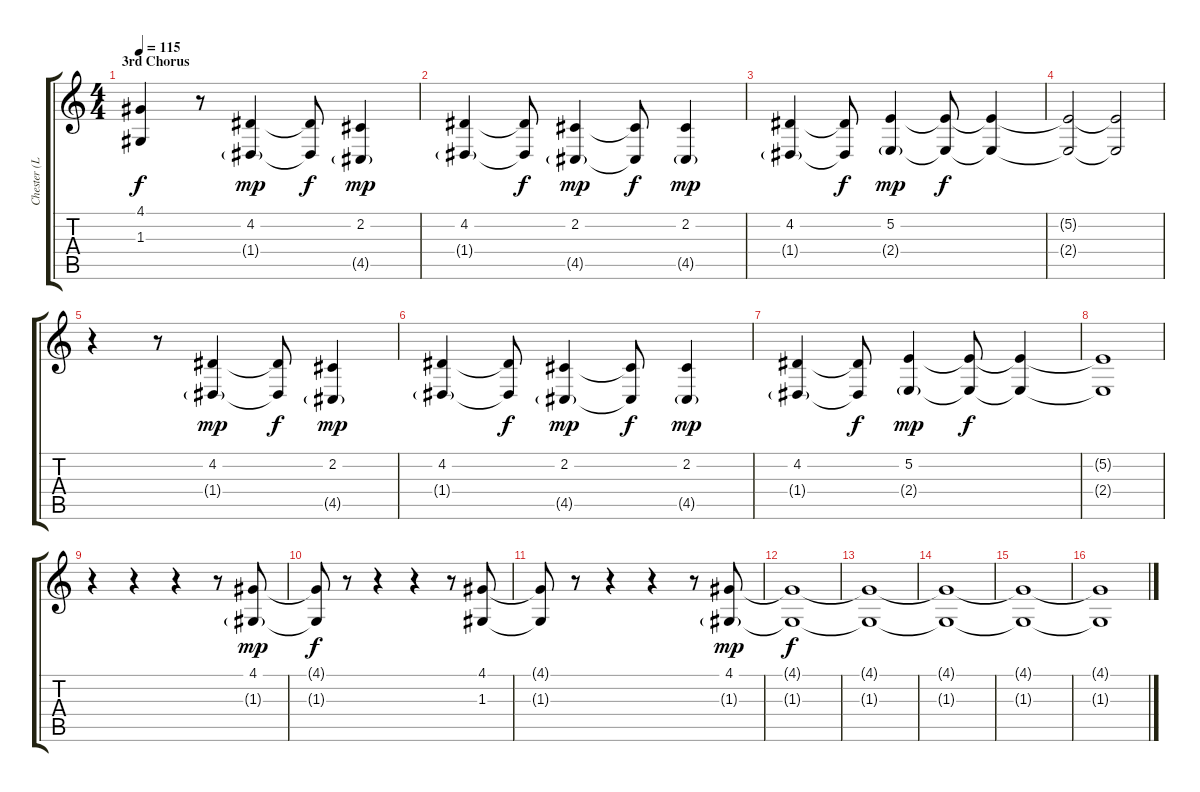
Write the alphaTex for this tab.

\track ("Chester (Lyrics)" "Chester (L") {instrument oboe}
\staff {score tabs}
\tuning (E4 B3 G3 D3 A2 E2) {hide}
\ts (4 4)
\section ("" "3rd Chorus")
\tempo 115
\clef g2
\ks c
(4.1{t} 1.3{t}).4{dy f volume 16 instrument oboe} r.8 (4.2 1.4{g}).4{dy mp} (4.2{t} 1.4{t}).8{dy f} (2.2 4.5{g}).4{dy mp} |
(4.2 1.4{g}).4 (4.2{t} 1.4{t}).8{dy f} (2.2 4.5{g}).4{dy mp} (2.2{t} 4.5{t}).8{dy f} (2.2 4.5{g}).4{dy mp} |
(4.2 1.4{g}).4 (4.2{t} 1.4{t}).8{dy f} (5.2 2.4{g}).4{dy mp} (5.2{t} 2.4{t}).8{dy f} (5.2{t} 2.4{t}).4 |
(5.2{t} 2.4{t}).2 (5.2{t} 2.4{t}).2 |
r.4{volume 16 instrument oboe} r.8 (4.2 1.4{g}).4{dy mp} (4.2{t} 1.4{t}).8{dy f} (2.2 4.5{g}).4{dy mp} |
(4.2 1.4{g}).4 (4.2{t} 1.4{t}).8{dy f} (2.2 4.5{g}).4{dy mp} (2.2{t} 4.5{t}).8{dy f} (2.2 4.5{g}).4{dy mp} |
(4.2 1.4{g}).4 (4.2{t} 1.4{t}).8{dy f} (5.2 2.4{g}).4{dy mp} (5.2{t} 2.4{t}).8{dy f} (5.2{t} 2.4{t}).4 |
(5.2{t} 2.4{t}).1 |
r.4 r.4 r.4 r.8 (4.1 1.3{g}).8{dy mp} |
(4.1{t} 1.3{t}).8{dy f} r.8 r.4 r.4 r.8 (4.1 1.3).8 |
(4.1{t} 1.3{t}).8 r.8 r.4 r.4 r.8 (4.1 1.3{g}).8{dy mp} |
(4.1{t} 1.3{t}).1{dy f} |
(4.1{t} 1.3{t}).1 |
(4.1{t} 1.3{t}).1 |
(4.1{t} 1.3{t}).1 |
(4.1{t} 1.3{t}).1{volume 4}
